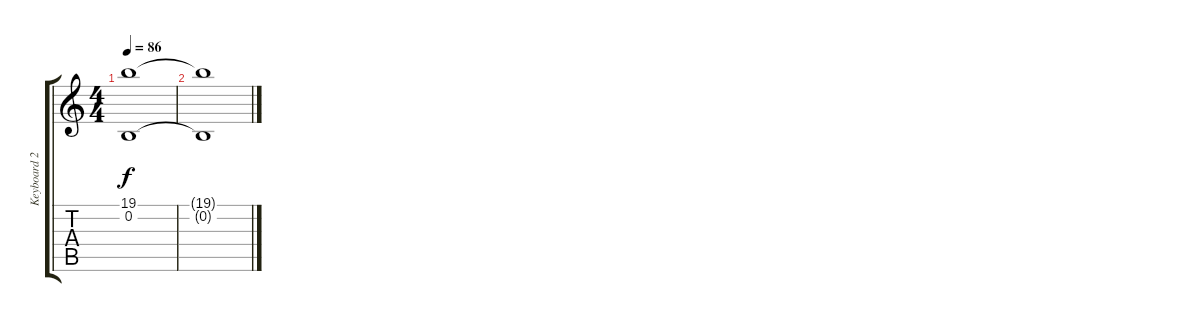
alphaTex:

\track ("Keyboard 2" "Keyboard 2") {instrument tremolostrings}
\staff {score tabs}
\tuning (E4 B3 G3 D3 A2 E2) {hide}
\ts (4 4)
\tempo 86
\clef g2
\ks c
(19.1{t} 0.2{t}).1{dy f} |
(19.1{t} 0.2{t}).1
